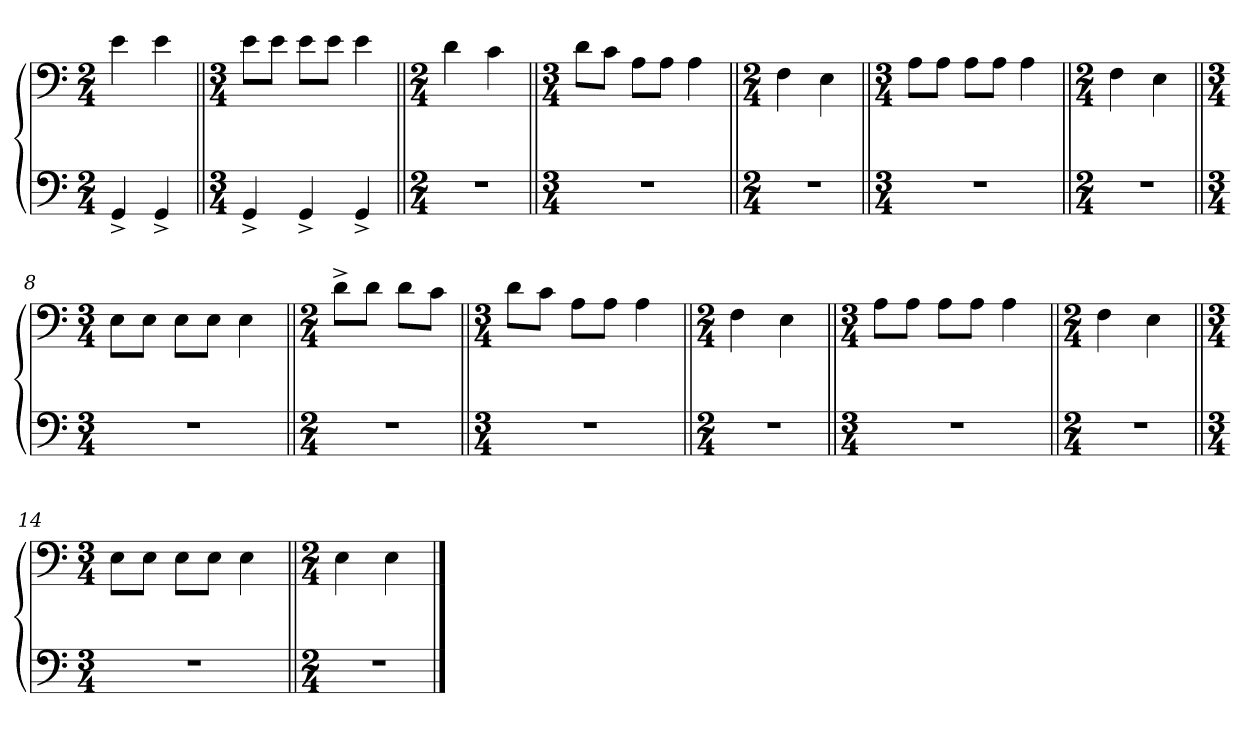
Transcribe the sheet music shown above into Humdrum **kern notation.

**kern	**kern
*part1	*part1
*staff2	*staff1
*clefF4	*clefF4
*k[]	*k[]
*M2/4	*M2/4
=1	=1
4GG^/	4e\
4GG^/	4e\
=2||	=2||
*M3/4	*M3/4
4GG^/	8e\L
.	8e\J
4GG^/	8e\L
.	8e\J
4GG^/	4e\
=3||	=3||
*M2/4	*M2/4
2r	4d\
.	4c\
=4||	=4||
*M3/4	*M3/4
2.r	8d\L
.	8c\J
.	8A\L
.	8A\J
.	4A\
=5||	=5||
*M2/4	*M2/4
2r	4F\
.	4E\
=6||	=6||
*M3/4	*M3/4
2.r	8A\L
.	8A\J
.	8A\L
.	8A\J
.	4A\
=7||	=7||
*M2/4	*M2/4
2r	4F\
.	4E\
=8||	=8||
*M3/4	*M3/4
2.r	8E\L
.	8E\J
.	8E\L
.	8E\J
.	4E\
=9||	=9||
*M2/4	*M2/4
2r	8d^\L
.	8d\J
.	8d\L
.	8c\J
=10||	=10||
*M3/4	*M3/4
2.r	8d\L
.	8c\J
.	8A\L
.	8A\J
.	4A\
=11||	=11||
*M2/4	*M2/4
2r	4F\
.	4E\
=12||	=12||
*M3/4	*M3/4
2.r	8A\L
.	8A\J
.	8A\L
.	8A\J
.	4A\
=13||	=13||
*M2/4	*M2/4
2r	4F\
.	4E\
=14||	=14||
*M3/4	*M3/4
2.r	8E\L
.	8E\J
.	8E\L
.	8E\J
.	4E\
=15||	=15||
*M2/4	*M2/4
2r	4E\
.	4E\
==	==
*-	*-
